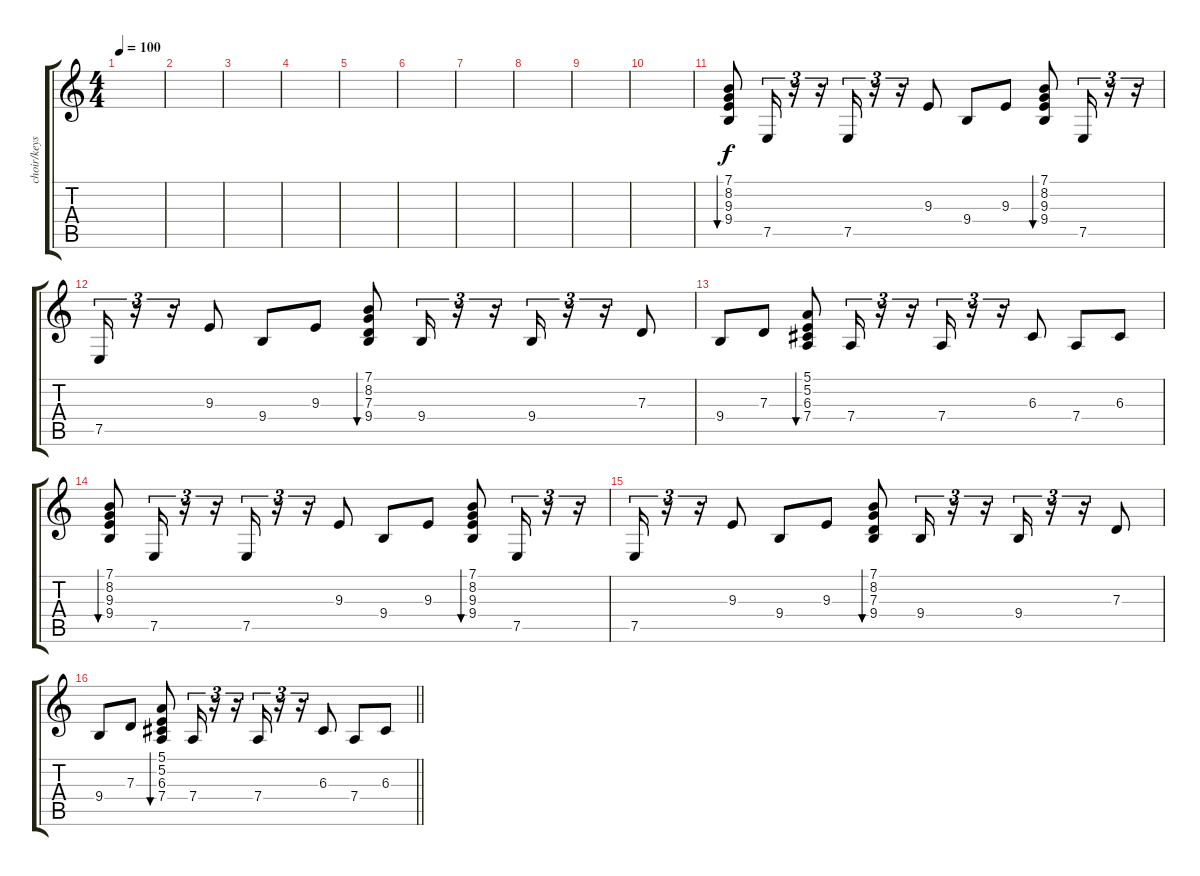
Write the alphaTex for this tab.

\track ("choir/keys" "choir/keys") {instrument lead2sawtooth}
\staff {score tabs}
\tuning (E4 B3 G3 D3 A2 E2) {hide}
\ts (4 4)
\tempo 100
\clef g2
\ks c
|
|
|
|
|
|
|
|
|
|
(7.1 8.2 9.3 9.4).8{bu 480 volume 15 instrument orchestralharp} 7.5.16{tu (3 2)} r.16{tu (3 2)} r.16{tu (3 2)} 7.5.16{tu (3 2)} r.16{tu (3 2)} r.16{tu (3 2)} 9.3.8 9.4.8 9.3.8 (7.1 8.2 9.3 9.4).8{bu 480} 7.5.16{tu (3 2)} r.16{tu (3 2)} r.16{tu (3 2)} |
7.5.16{tu (3 2)} r.16{tu (3 2)} r.16{tu (3 2)} 9.3.8 9.4.8 9.3.8 (7.1 8.2 7.3 9.4).8{bu 480} 9.4.16{tu (3 2)} r.16{tu (3 2)} r.16{tu (3 2)} 9.4.16{tu (3 2)} r.16{tu (3 2)} r.16{tu (3 2)} 7.3.8 |
9.4.8 7.3.8 (5.1 5.2 6.3 7.4).8{bu 480} 7.4.16{tu (3 2)} r.16{tu (3 2)} r.16{tu (3 2)} 7.4.16{tu (3 2)} r.16{tu (3 2)} r.16{tu (3 2)} 6.3.8 7.4.8 6.3.8 |
(7.1 8.2 9.3 9.4).8{bu 480} 7.5.16{tu (3 2)} r.16{tu (3 2)} r.16{tu (3 2)} 7.5.16{tu (3 2)} r.16{tu (3 2)} r.16{tu (3 2)} 9.3.8 9.4.8 9.3.8 (7.1 8.2 9.3 9.4).8{bu 480} 7.5.16{tu (3 2)} r.16{tu (3 2)} r.16{tu (3 2)} |
7.5.16{tu (3 2)} r.16{tu (3 2)} r.16{tu (3 2)} 9.3.8 9.4.8 9.3.8 (7.1 8.2 7.3 9.4).8{bu 480} 9.4.16{tu (3 2)} r.16{tu (3 2)} r.16{tu (3 2)} 9.4.16{tu (3 2)} r.16{tu (3 2)} r.16{tu (3 2)} 7.3.8 |
\barLineRight lightlight
9.4.8 7.3.8 (5.1 5.2 6.3 7.4).8{bu 480} 7.4.16{tu (3 2)} r.16{tu (3 2)} r.16{tu (3 2)} 7.4.16{tu (3 2)} r.16{tu (3 2)} r.16{tu (3 2)} 6.3.8 7.4.8 6.3.8
